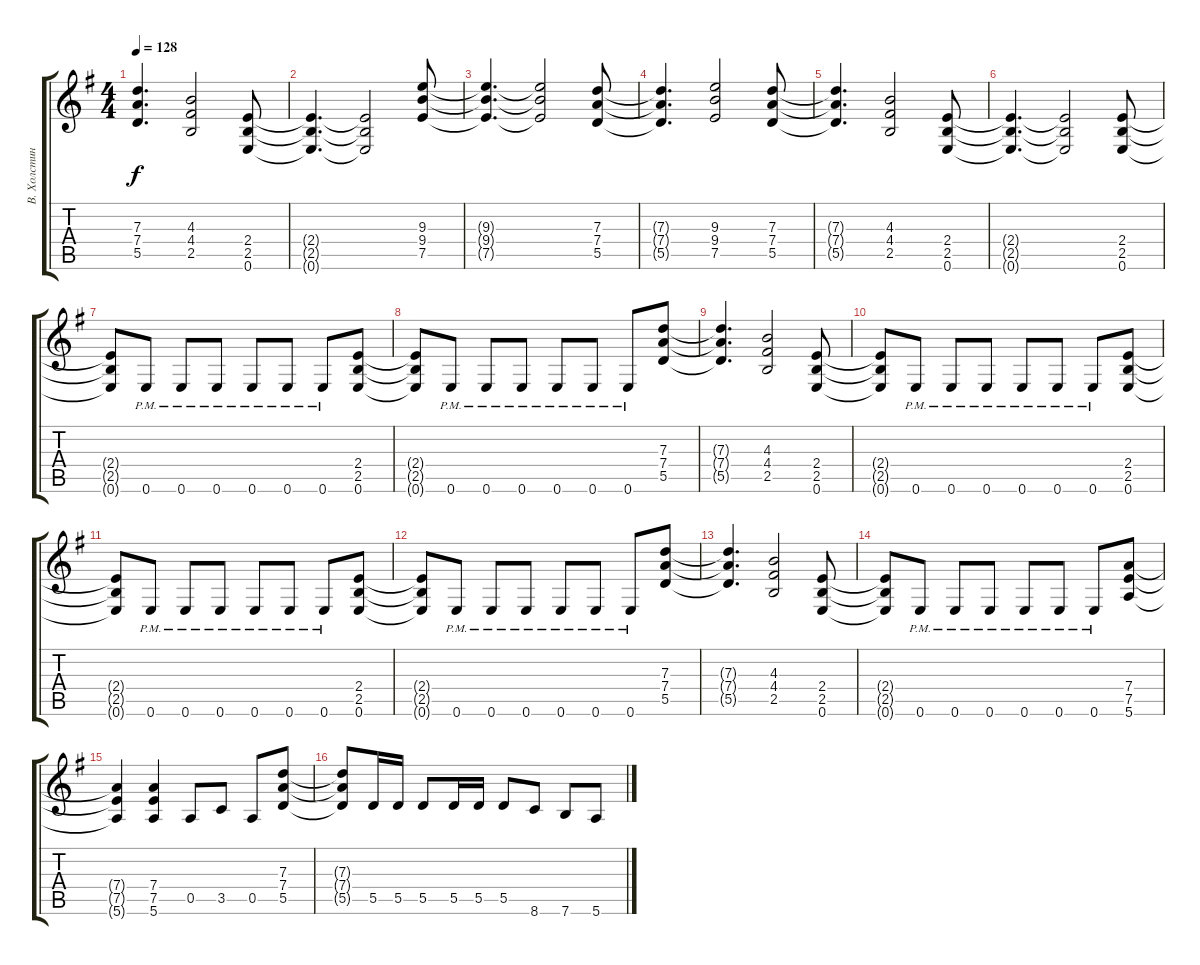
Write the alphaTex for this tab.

\track ("В. Холстинин" "В. Холстин") {instrument distortionguitar}
\staff {score tabs}
\tuning (E4 B3 G3 D3 A2 E2) {hide}
\ts (4 4)
\tempo 128
\clef g2
\ks g
(7.3{t} 7.4{t} 5.5{t}).4{d dy f} (4.3 4.4 2.5).2 (2.4 2.5 0.6).8 |
(2.4{t} 2.5{t} 0.6{t}).4{d} (2.4{t} 2.5{t} 0.6{t}).2 (9.3 9.4 7.5).8 |
(9.3{t} 9.4{t} 7.5{t}).4{d} (9.3{t} 9.4{t} 7.5{t}).2 (7.3 7.4 5.5).8 |
(7.3{t} 7.4{t} 5.5{t}).4{d} (9.3 9.4 7.5).2 (7.3 7.4 5.5).8 |
(7.3{t} 7.4{t} 5.5{t}).4{d} (4.3 4.4 2.5).2 (2.4 2.5 0.6).8 |
(2.4{t} 2.5{t} 0.6{t}).4{d} (2.4{t} 2.5{t} 0.6{t}).2 (2.4 2.5 0.6).8 |
(2.4{t} 2.5{t} 0.6{t}).8 0.6{pm}.8 0.6{pm}.8 0.6{pm}.8 0.6{pm}.8 0.6{pm}.8 0.6{pm}.8 (2.4 2.5 0.6).8 |
(2.4{t} 2.5{t} 0.6{t}).8 0.6{pm}.8 0.6{pm}.8 0.6{pm}.8 0.6{pm}.8 0.6{pm}.8 0.6{pm}.8 (7.3 7.4 5.5).8 |
(7.3{t} 7.4{t} 5.5{t}).4{d} (4.3 4.4 2.5).2 (2.4 2.5 0.6).8 |
(2.4{t} 2.5{t} 0.6{t}).8 0.6{pm}.8 0.6{pm}.8 0.6{pm}.8 0.6{pm}.8 0.6{pm}.8 0.6{pm}.8 (2.4 2.5 0.6).8 |
(2.4{t} 2.5{t} 0.6{t}).8 0.6{pm}.8 0.6{pm}.8 0.6{pm}.8 0.6{pm}.8 0.6{pm}.8 0.6{pm}.8 (2.4 2.5 0.6).8 |
(2.4{t} 2.5{t} 0.6{t}).8 0.6{pm}.8 0.6{pm}.8 0.6{pm}.8 0.6{pm}.8 0.6{pm}.8 0.6{pm}.8 (7.3 7.4 5.5).8 |
(7.3{t} 7.4{t} 5.5{t}).4{d} (4.3 4.4 2.5).2 (2.4 2.5 0.6).8 |
(2.4{t} 2.5{t} 0.6{t}).8 0.6{pm}.8 0.6{pm}.8 0.6{pm}.8 0.6{pm}.8 0.6{pm}.8 0.6{pm}.8 (7.4 7.5 5.6).8 |
(7.4{t} 7.5{t} 5.6{t}).4 (7.4 7.5 5.6).4 0.5.8 3.5.8 0.5.8 (7.3 7.4 5.5).8 |
(7.3{t} 7.4{t} 5.5{t}).8 5.5.16 5.5.16 5.5.8 5.5.16 5.5.16 5.5.8 8.6.8 7.6.8 5.6.8
